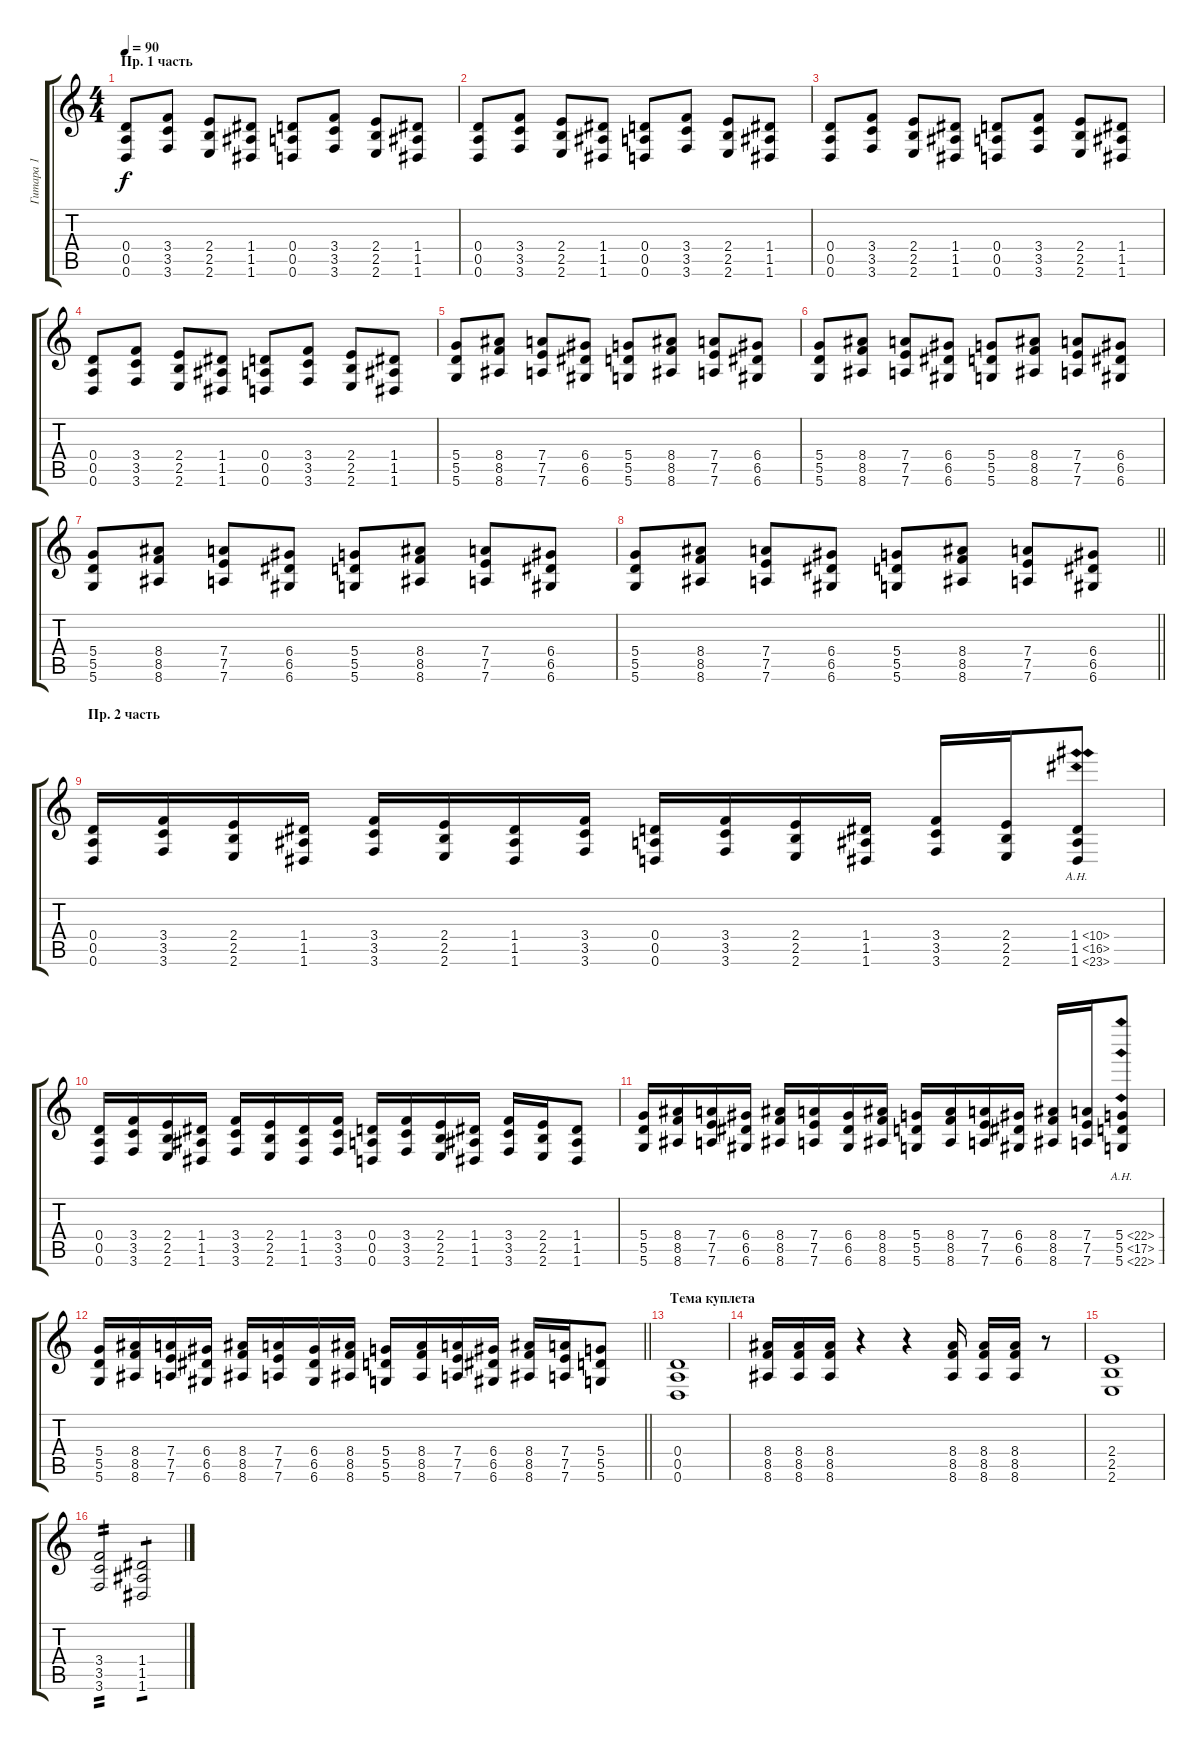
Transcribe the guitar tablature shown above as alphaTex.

\track ("Гитара 1" "Гитара 1") {instrument distortionguitar}
\staff {score tabs}
\tuning (E4 B3 G3 D3 A2 D2) {hide}
\ts (4 4)
\section ("" "Пр. 1 часть")
\tempo 90
\clef g2
\ks c
(0.4 0.5 0.6).8{dy f} (3.4 3.5 3.6).8 (2.4 2.5 2.6).8 (1.4 1.5 1.6).8 (0.4 0.5 0.6).8 (3.4 3.5 3.6).8 (2.4 2.5 2.6).8 (1.4 1.5 1.6).8 |
(0.4 0.5 0.6).8 (3.4 3.5 3.6).8 (2.4 2.5 2.6).8 (1.4 1.5 1.6).8 (0.4 0.5 0.6).8 (3.4 3.5 3.6).8 (2.4 2.5 2.6).8 (1.4 1.5 1.6).8 |
(0.4 0.5 0.6).8 (3.4 3.5 3.6).8 (2.4 2.5 2.6).8 (1.4 1.5 1.6).8 (0.4 0.5 0.6).8 (3.4 3.5 3.6).8 (2.4 2.5 2.6).8 (1.4 1.5 1.6).8 |
(0.4 0.5 0.6).8 (3.4 3.5 3.6).8 (2.4 2.5 2.6).8 (1.4 1.5 1.6).8 (0.4 0.5 0.6).8 (3.4 3.5 3.6).8 (2.4 2.5 2.6).8 (1.4 1.5 1.6).8 |
(5.4 5.5 5.6).8 (8.4 8.5 8.6).8 (7.4 7.5 7.6).8 (6.4 6.5 6.6).8 (5.4 5.5 5.6).8 (8.4 8.5 8.6).8 (7.4 7.5 7.6).8 (6.4 6.5 6.6).8 |
(5.4 5.5 5.6).8 (8.4 8.5 8.6).8 (7.4 7.5 7.6).8 (6.4 6.5 6.6).8 (5.4 5.5 5.6).8 (8.4 8.5 8.6).8 (7.4 7.5 7.6).8 (6.4 6.5 6.6).8 |
(5.4 5.5 5.6).8 (8.4 8.5 8.6).8 (7.4 7.5 7.6).8 (6.4 6.5 6.6).8 (5.4 5.5 5.6).8 (8.4 8.5 8.6).8 (7.4 7.5 7.6).8 (6.4 6.5 6.6).8 |
\barLineRight lightlight
(5.4 5.5 5.6).8 (8.4 8.5 8.6).8 (7.4 7.5 7.6).8 (6.4 6.5 6.6).8 (5.4 5.5 5.6).8 (8.4 8.5 8.6).8 (7.4 7.5 7.6).8 (6.4 6.5 6.6).8 |
\section ("" "Пр. 2 часть")
(0.4 0.5 0.6).16 (3.4 3.5 3.6).16 (2.4 2.5 2.6).16 (1.4 1.5 1.6).16 (3.4 3.5 3.6).16 (2.4 2.5 2.6).16 (1.4 1.5 1.6).16 (3.4 3.5 3.6).16 (0.4 0.5 0.6).16 (3.4 3.5 3.6).16 (2.4 2.5 2.6).16 (1.4 1.5 1.6).16 (3.4 3.5 3.6).16 (2.4 2.5 2.6).16 (1.4{ah 9} 1.5{ah 15} 1.6{ah 22}).8 |
(0.4 0.5 0.6).16 (3.4 3.5 3.6).16 (2.4 2.5 2.6).16 (1.4 1.5 1.6).16 (3.4 3.5 3.6).16 (2.4 2.5 2.6).16 (1.4 1.5 1.6).16 (3.4 3.5 3.6).16 (0.4 0.5 0.6).16 (3.4 3.5 3.6).16 (2.4 2.5 2.6).16 (1.4 1.5 1.6).16 (3.4 3.5 3.6).16 (2.4 2.5 2.6).16 (1.4 1.5 1.6).8 |
(5.4 5.5 5.6).16 (8.4 8.5 8.6).16 (7.4 7.5 7.6).16 (6.4 6.5 6.6).16 (8.4 8.5 8.6).16 (7.4 7.5 7.6).16 (6.4 6.5 6.6).16 (8.4 8.5 8.6).16 (5.4 5.5 5.6).16 (8.4 8.5 8.6).16 (7.4 7.5 7.6).16 (6.4 6.5 6.6).16 (8.4 8.5 8.6).16 (7.4 7.5 7.6).16 (5.4{ah 17} 5.5{ah 12} 5.6{ah 17}).8 |
\barLineRight lightlight
(5.4 5.5 5.6).16 (8.4 8.5 8.6).16 (7.4 7.5 7.6).16 (6.4 6.5 6.6).16 (8.4 8.5 8.6).16 (7.4 7.5 7.6).16 (6.4 6.5 6.6).16 (8.4 8.5 8.6).16 (5.4 5.5 5.6).16 (8.4 8.5 8.6).16 (7.4 7.5 7.6).16 (6.4 6.5 6.6).16 (8.4 8.5 8.6).16 (7.4 7.5 7.6).16 (5.4 5.5 5.6).8 |
\section ("" "Тема куплета")
(0.4 0.5 0.6).1 |
(8.4 8.5 8.6).16 (8.4 8.5 8.6).16 (8.4 8.5 8.6).16 r.4 r.4 (8.4 8.5 8.6).16 (8.4 8.5 8.6).16 (8.4 8.5 8.6).16 r.8 |
(2.4 2.5 2.6).1 |
(3.4 3.5 3.6).2{tp 2} (1.4 1.5 1.6).2{tp 1}
